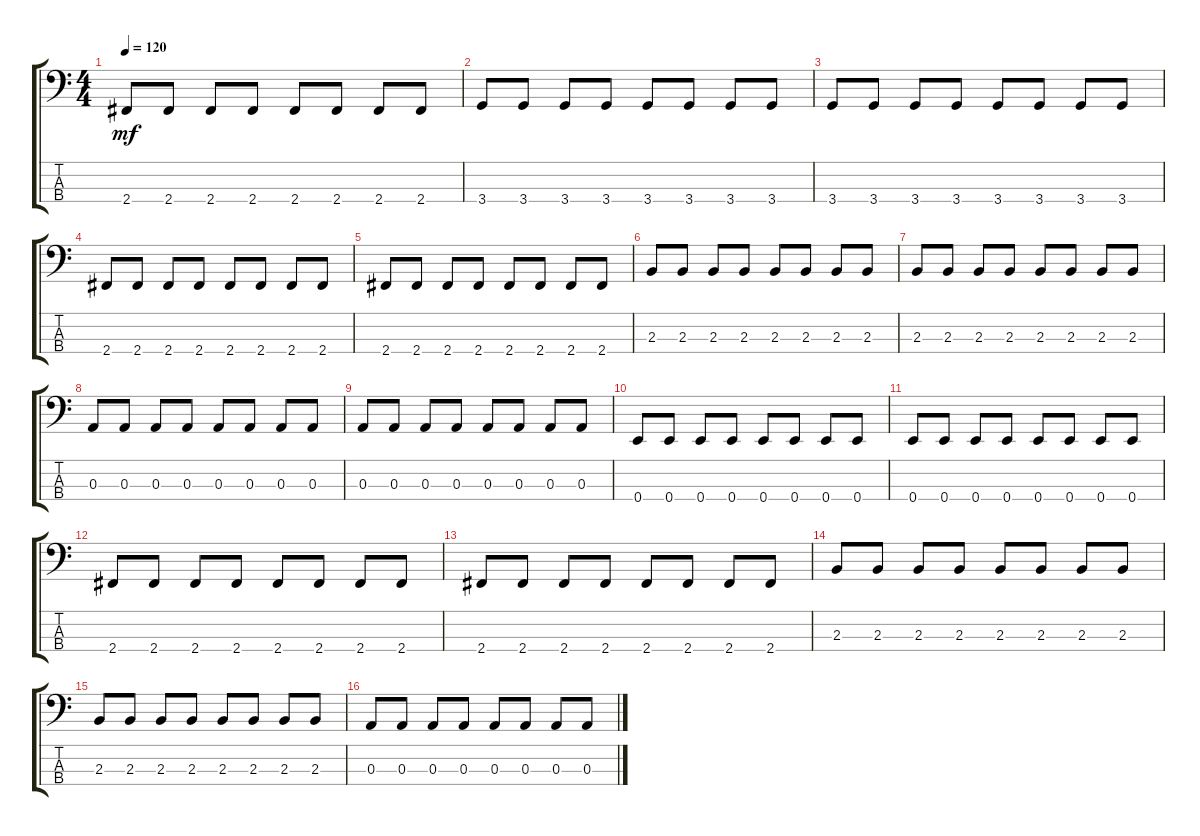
\track "" {instrument electricbasspick}
\staff {score tabs}
\tuning (G2 D2 A1 E1) {hide}
\ts (4 4)
\tempo 120
\clef f4
\ks c
2.4.8{dy mf} 2.4.8 2.4.8 2.4.8 2.4.8 2.4.8 2.4.8 2.4.8 |
3.4.8 3.4.8 3.4.8 3.4.8 3.4.8 3.4.8 3.4.8 3.4.8 |
3.4.8 3.4.8 3.4.8 3.4.8 3.4.8 3.4.8 3.4.8 3.4.8 |
2.4.8 2.4.8 2.4.8 2.4.8 2.4.8 2.4.8 2.4.8 2.4.8 |
2.4.8 2.4.8 2.4.8 2.4.8 2.4.8 2.4.8 2.4.8 2.4.8 |
2.3.8 2.3.8 2.3.8 2.3.8 2.3.8 2.3.8 2.3.8 2.3.8 |
2.3.8 2.3.8 2.3.8 2.3.8 2.3.8 2.3.8 2.3.8 2.3.8 |
0.3.8 0.3.8 0.3.8 0.3.8 0.3.8 0.3.8 0.3.8 0.3.8 |
0.3.8 0.3.8 0.3.8 0.3.8 0.3.8 0.3.8 0.3.8 0.3.8 |
0.4.8 0.4.8 0.4.8 0.4.8 0.4.8 0.4.8 0.4.8 0.4.8 |
0.4.8 0.4.8 0.4.8 0.4.8 0.4.8 0.4.8 0.4.8 0.4.8 |
2.4.8 2.4.8 2.4.8 2.4.8 2.4.8 2.4.8 2.4.8 2.4.8 |
2.4.8 2.4.8 2.4.8 2.4.8 2.4.8 2.4.8 2.4.8 2.4.8 |
2.3.8 2.3.8 2.3.8 2.3.8 2.3.8 2.3.8 2.3.8 2.3.8 |
2.3.8 2.3.8 2.3.8 2.3.8 2.3.8 2.3.8 2.3.8 2.3.8 |
0.3.8 0.3.8 0.3.8 0.3.8 0.3.8 0.3.8 0.3.8 0.3.8
